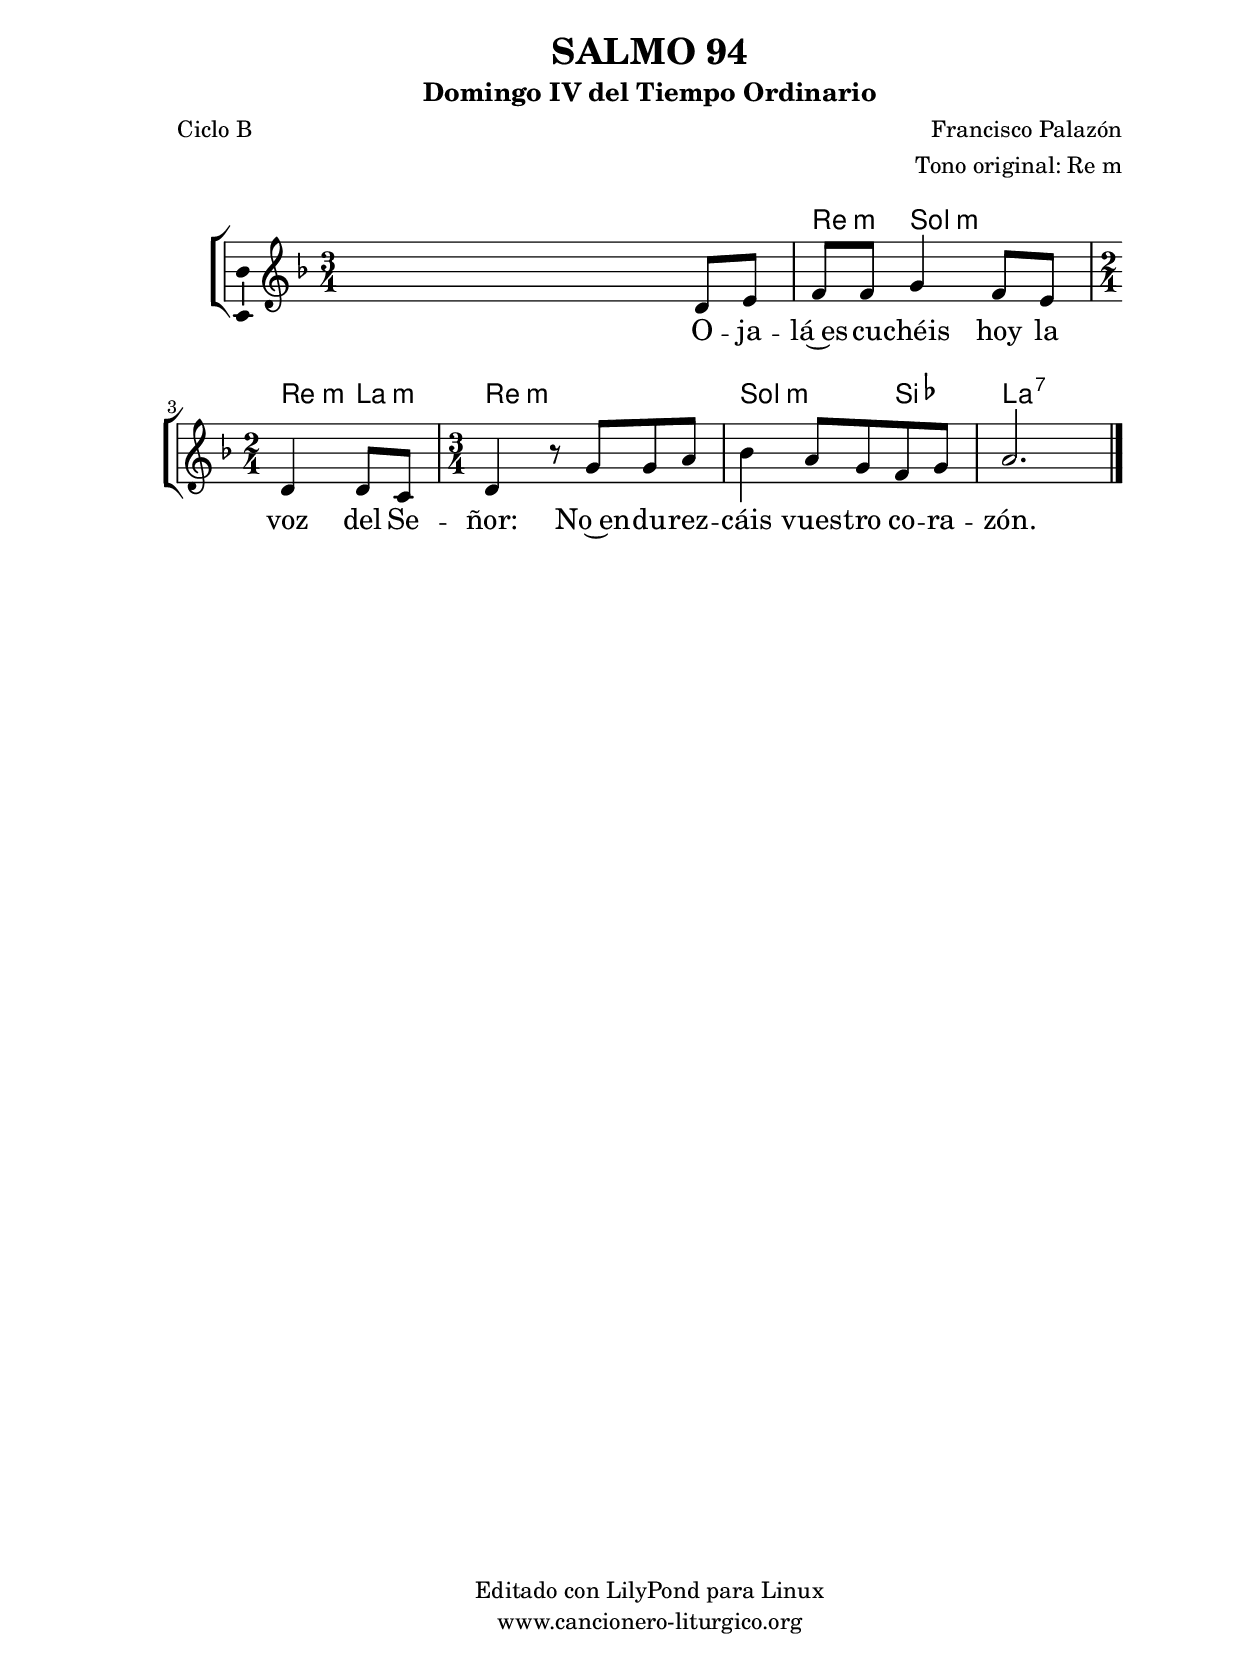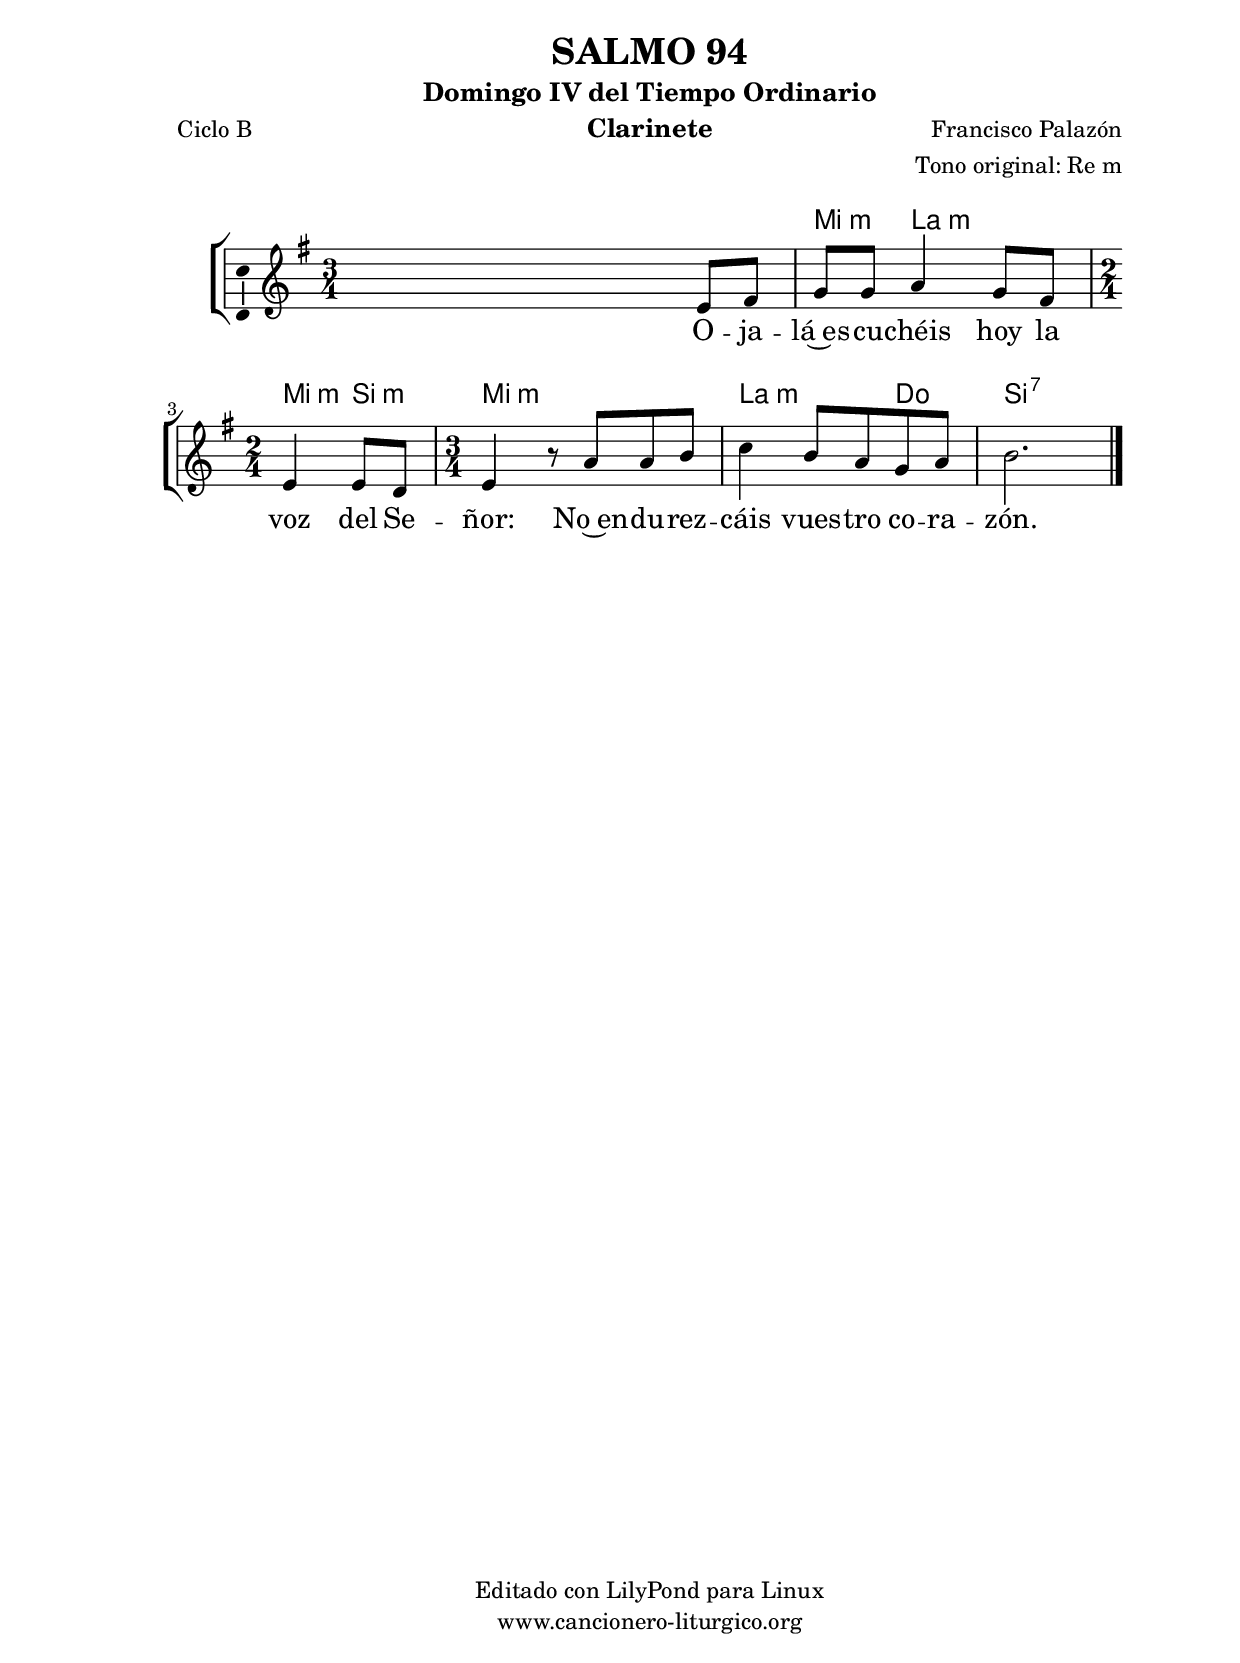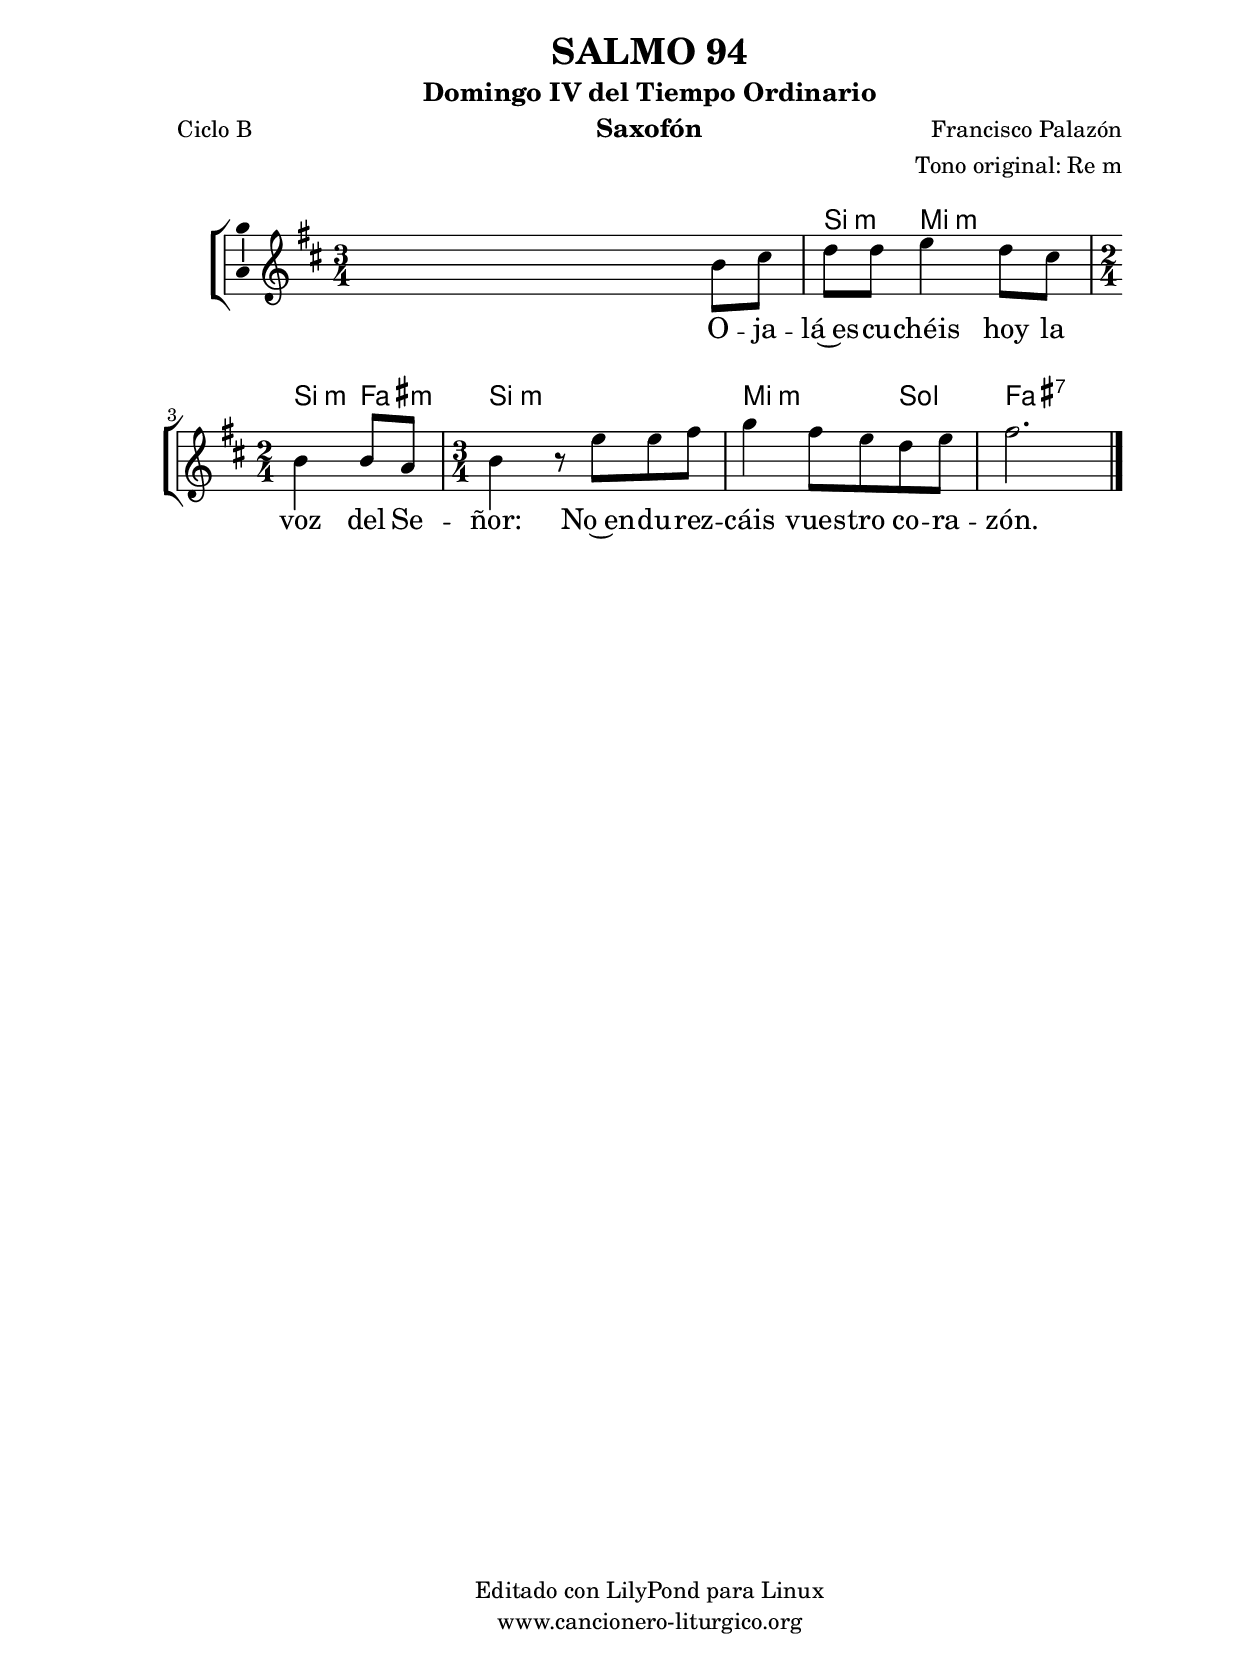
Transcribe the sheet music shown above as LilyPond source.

%
%para convertir .midi en .wav:
%timidity filename.midi -Ow -o finename.wav
%
%
%Para convertir de .wav a .mp3:
%lame -h -m j filename.wav
%
%
%para escuchar el midi:
%timidity nombrefichero.midi
%


%versión de lilypond para la que se ha escrito esta partitura:
\version "2.16.0"

	%Tamaño papel
	#(set-default-paper-size "a4")
	%Tamaño partitura
	#(set-global-staff-size 20)
	%No responde al pulsar sobre una nota
	#(ly:set-option 'point-and-click #f)

%parámetros del encabezamiento:
\header {
	title = "SALMO 94"
	subtitle = "Domingo IV del Tiempo Ordinario"
	composer = "Francisco Palazón"
	poet = "Ciclo B"
	meter = ""
	arranger = "Tono original: Re m"
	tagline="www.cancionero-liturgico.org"
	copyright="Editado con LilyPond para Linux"
	tiempo = "Ordinario"
	usos = "Salmo"
	letra = "Ojalá escuchéis hoy la voz del Señor: No endurezcáis vuestro corazón."
	}

%parámetros asociados al papel:
\paper  {
	oddHeaderMarkup = \markup {\fill-line { \on-the-fly #not-first-page \fromproperty #'header:title \on-the-fly #not-first-page \fromproperty #'header:composer }}
	evenHeaderMarkup = \markup {\fill-line { \fromproperty #'header:composer \fromproperty #'header:title }}
	#(set-paper-size "a4")
	print-page-number = ##f
	first-page-number = 1
	print-first-page-number = ##f
%	head-separation = 3.0 \cm
	top-margin = 2.0 \cm
	bottom-margin = 0.5\cm
%%%	bottom-margin = -1.0\cm
	left-margin = 3.0 \cm
	line-width = 16.0 \cm 
	indent = 8\mm
	interscoreline = 2.\mm
	between-system-space = 15\mm
%	para que las partituras no llenen la hoja:
	ragged-bottom = ##t
%	idem para la última hoja:
	ragged-last-bottom = ##f
%	para que las partituras llenen el ancho del papel:
	ragged-last = ##f
	after-title-space = 2.5 \cm
%page-count=1
%system-count=8

	%Flexible Vertical Spacing
%	markup-markup-spacing =
%	#'((basic-distance . 15) (minimum-distance . 15) (padding . 3))
	markup-system-spacing =
	#'((basic-distance . 15) (minimum-distance . 15) (padding . 3))
	system-system-spacing =
	#'((basic-distance . 15) (minimum-distance . 15) (padding . 3))
	score-system-spacing =
	#'((basic-distance . 15) (minimum-distance . 15) (padding . 5))
%	top-system-spacing = % header
%	#'((basic-distance . 8) (minimum-distance . 0) (padding . 3))
%	top-markup-spacing =
%	#'((basic-distance . 20) (minimum-distance . 20) (padding . 3))
	last-bottom-spacing = % footer
	#'((basic-distance . 5) (minimum-distance . 5) (padding . 3))
%	score-markup-spacing =
%	#'((basic-distance . 16) (minimum-distance . 13) (padding . 3))

	}


%parámetros que afectan a toda la partitura:
global =  {
	%clave de sol (G):
	\clef G
	%armadura:
%	\transpose e f
	\key d \minor
	\tempo 4=100
	\set Score.tempoHideNote = ##t
	}


acordes = {
	\italianChords
	\chordmode {
%	\transpose e f
{

s2.
d4:m g2:m
d4:m a:m
d2.:m
g2:m bes4
a2.:7

	}
	}
}

melodia = 
%	\transpose e f
{
	\relative c'{

\time 3/4
s2 d8 e
f8 f g4 f8 e

\time 2/4
d4 d8 c

\time 3/4
d4 r8 g8 g a
bes4 a8 g f g
a2.

	\bar "|."
	}
	}


texto = \lyricmode {
O -- ja -- lá~es -- cu -- chéis hoy la voz del Se -- ñor: No~en -- du -- rez -- cáis vues -- tro co -- ra -- zón.
	}


acordesStaff = \context ChordNames = acordesStaff <<
	\set chordChanges = ##t
	\acordes
	>>


vozStaff = \context Voice = vozStaff
\with {\consists "Ambitus_engraver"}
<<
%	\set Staff.instrumentName = ""
%	\set Staff.shortInstrumentName = ""
%	\set Staff.midiInstrument = #"clarinet"
%	\set Staff.midiInstrument = #"cello"
%	\set Staff.midiInstrument = #"flute"
	\set Staff.midiInstrument = #"electric guitar (jazz)"
%	\set Staff.midiInstrument = #"english horn"
%	\set Staff.midiInstrument = #"violin"
%	\set Staff.midiInstrument = #"glockenspiel"
	\set Staff.midiMinimumVolume = #0.7
	\set Staff.midiMaximumVolume = #0.9
	\global
	\melodia
	>>


textoStaff = \context Lyrics = textoStaff <<
	\lyricsto vozStaff \texto
	>>

\book {
	\score {
		\context ChoirStaff {
			\override StaffGroup.SystemStartBracket #'collapse-height = #1
			\override Score.SystemStartBar #'collapse-height = #1
			<<
			\acordesStaff
			\vozStaff
			\textoStaff
			>>
			}
		\layout {
	    		\context {
				\Lyrics
				\override LyricText #'font-size = #2
				}
	   		 \context {
				\Score
				%fontSize = #3
				\override StaffSymbol #'staff-space = #(magstep +3)
				%\override Beam #'thickness = #0.55
				%\override SpacingSpanner #'spacing-increment = #1.0
				%\override Slur #'height-limit = #1.5
				}
			}
		}
	\score {
		\unfoldRepeats
		\context ChoirStaff {
			<<
			\acordesStaff
			\vozStaff
			>>
			}
		\midi {
	  		\context {
	  			\Score
				tempoWholesPerMinute = #(ly:make-moment 70 4)
				}
			}
		}
	}

%Partitura para clarinete
#(define output-suffix "C")
\book {
	\header{
		instrument = "Clarinete"
		}
	\score {
		\context ChoirStaff {
			\override StaffGroup.SystemStartBracket #'collapse-height = #1
			\override Score.SystemStartBar #'collapse-height = #1
\transpose c d
			<<
			\acordesStaff
			\vozStaff
			\textoStaff
			>>
			}
		\layout {
	    		\context {
				\Lyrics
				\override LyricText #'font-size = #2
				}
	   		 \context {
				\Score
				%fontSize = #3
				\override StaffSymbol #'staff-space = #(magstep +3)
				%\override Beam #'thickness = #0.55
				%\override SpacingSpanner #'spacing-increment = #1.0
				%\override Slur #'height-limit = #1.5
				}
			}
		}
	}

%Partitura para saxofón
#(define output-suffix "S")
\book {
	\header{
		instrument = "Saxofón"
		}
	\score {
		\context ChoirStaff {
			\override StaffGroup.SystemStartBracket #'collapse-height = #1
			\override Score.SystemStartBar #'collapse-height = #1
\transpose c a
			<<
			\acordesStaff
			\vozStaff
			\textoStaff
			>>
			}
		\layout {
	    		\context {
				\Lyrics
				\override LyricText #'font-size = #2
				}
	   		 \context {
				\Score
				%fontSize = #3
				\override StaffSymbol #'staff-space = #(magstep +3)
				%\override Beam #'thickness = #0.55
				%\override SpacingSpanner #'spacing-increment = #1.0
				%\override Slur #'height-limit = #1.5
				}
			}
		}
	}

